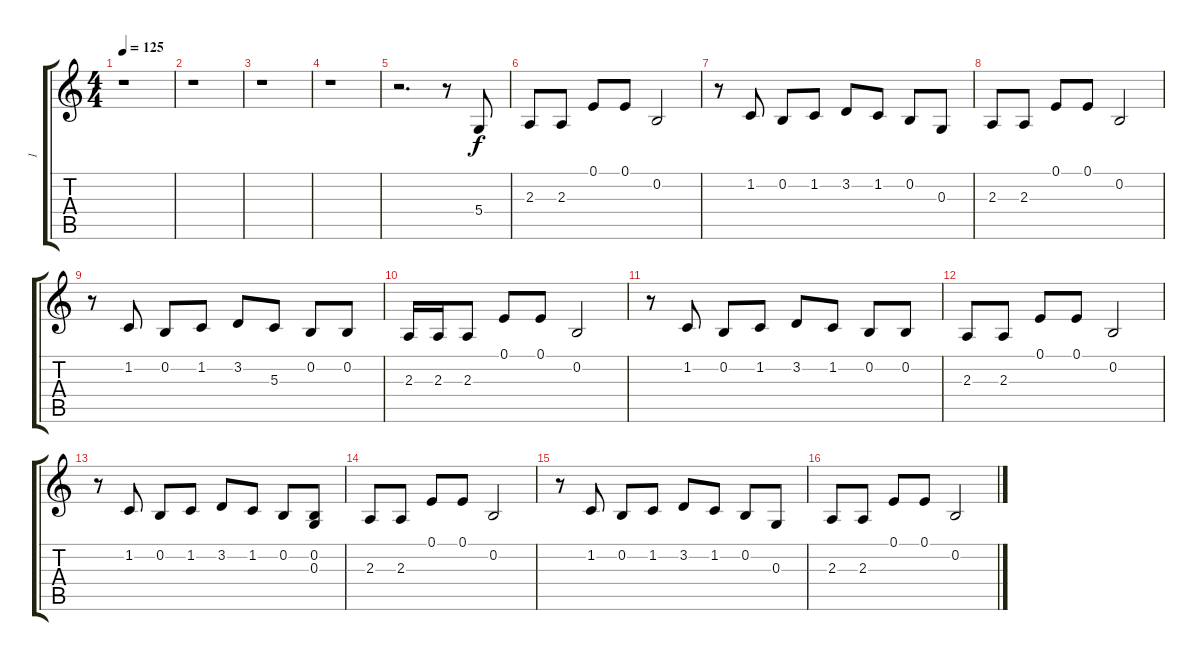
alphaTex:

\track ("1" "1") {instrument fx5brightness}
\staff {score tabs}
\tuning (E4 B3 G3 D3 A2 E2) {hide}
\ts (4 4)
\tempo 125
\clef g2
\ks c
r.1{dy f} |
r.1 |
r.1 |
r.1 |
r.2{d} r.8 5.4.8 |
2.3.8 2.3.8 0.1.8 0.1.8 0.2.2 |
r.8 1.2.8 0.2.8 1.2.8 3.2.8 1.2.8 0.2.8 0.3.8 |
2.3.8 2.3.8 0.1.8 0.1.8 0.2.2 |
r.8 1.2.8 0.2.8 1.2.8 3.2.8 5.3.8 0.2.8 0.2.8 |
2.3.16 2.3.16 2.3.8 0.1.8 0.1.8 0.2.2 |
r.8 1.2.8 0.2.8 1.2.8 3.2.8 1.2.8 0.2.8 0.2.8 |
2.3.8 2.3.8 0.1.8 0.1.8 0.2.2 |
r.8 1.2.8 0.2.8 1.2.8 3.2.8 1.2.8 0.2.8 (0.2 0.3).8 |
2.3.8 2.3.8 0.1.8 0.1.8 0.2.2 |
r.8 1.2.8 0.2.8 1.2.8 3.2.8 1.2.8 0.2.8 0.3.8 |
2.3.8 2.3.8 0.1.8 0.1.8 0.2.2
